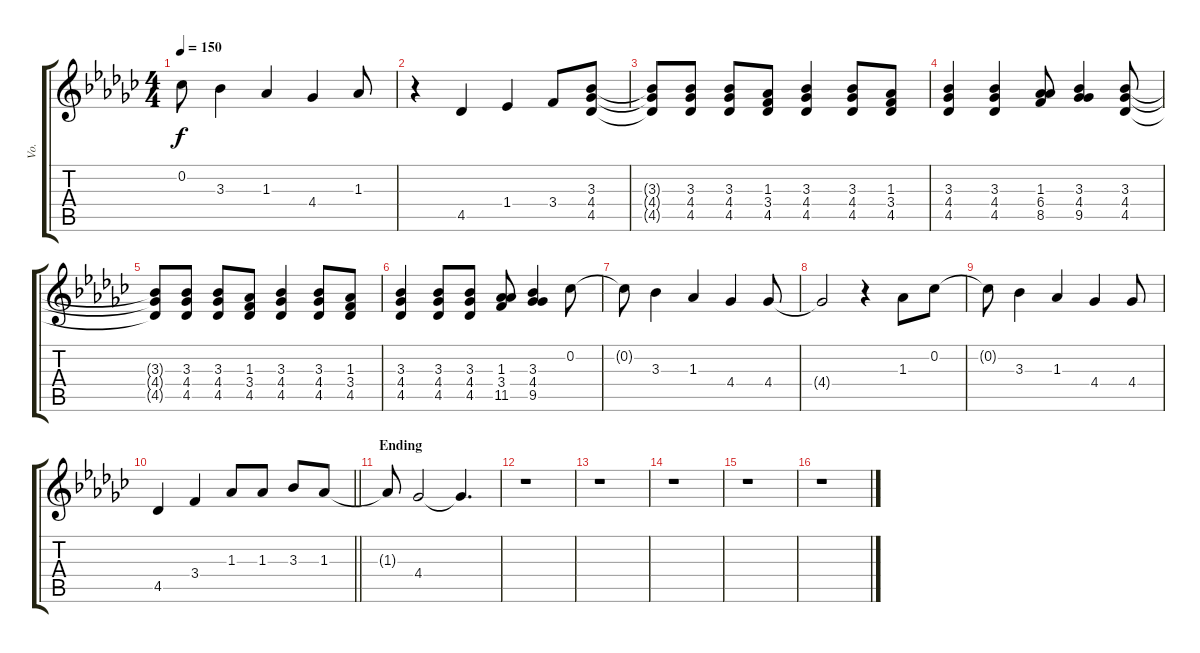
\track ("Vo." "Vo.") {instrument acousticguitarsteel}
\staff {score tabs}
\tuning (E4 B3 G3 D3 A2 E2) {hide}
\ts (4 4)
\tempo 150
\clef g2
\ks gb
0.2{t}.8{dy f} 3.3.4 1.3.4 4.4.4 1.3.8 |
r.4 4.5.4 1.4.4 3.4.8 (3.3 4.4 4.5).8 |
(3.3{t} 4.4{t} 4.5{t}).8 (3.3 4.4 4.5).8 (3.3 4.4 4.5).8 (1.3 3.4 4.5).8 (3.3 4.4 4.5).4 (3.3 4.4 4.5).8 (1.3 3.4 4.5).8 |
(3.3 4.4 4.5).4 (3.3 4.4 4.5).4 (1.3 6.4 8.5).8 (3.3 4.4 9.5).4 (3.3 4.4 4.5).8 |
(3.3{t} 4.4{t} 4.5{t}).8 (3.3 4.4 4.5).8 (3.3 4.4 4.5).8 (1.3 3.4 4.5).8 (3.3 4.4 4.5).4 (3.3 4.4 4.5).8 (1.3 3.4 4.5).8 |
(3.3 4.4 4.5).4 (3.3 4.4 4.5).8 (3.3 4.4 4.5).8 (1.3 3.4 11.5).8 (3.3 4.4 9.5).4 0.2.8 |
0.2{t}.8 3.3.4 1.3.4 4.4.4 4.4.8 |
4.4{t}.2 r.4 1.3.8 0.2.8 |
0.2{t}.8 3.3.4 1.3.4 4.4.4 4.4.8 |
\barLineRight lightlight
4.5.4 3.4.4 1.3.8 1.3.8 3.3.8 1.3.8 |
\section ("" "Ending")
1.3{t}.8 4.4.2 4.4{t}.4{d} |
r.1 |
r.1 |
r.1 |
r.1 |
r.1
